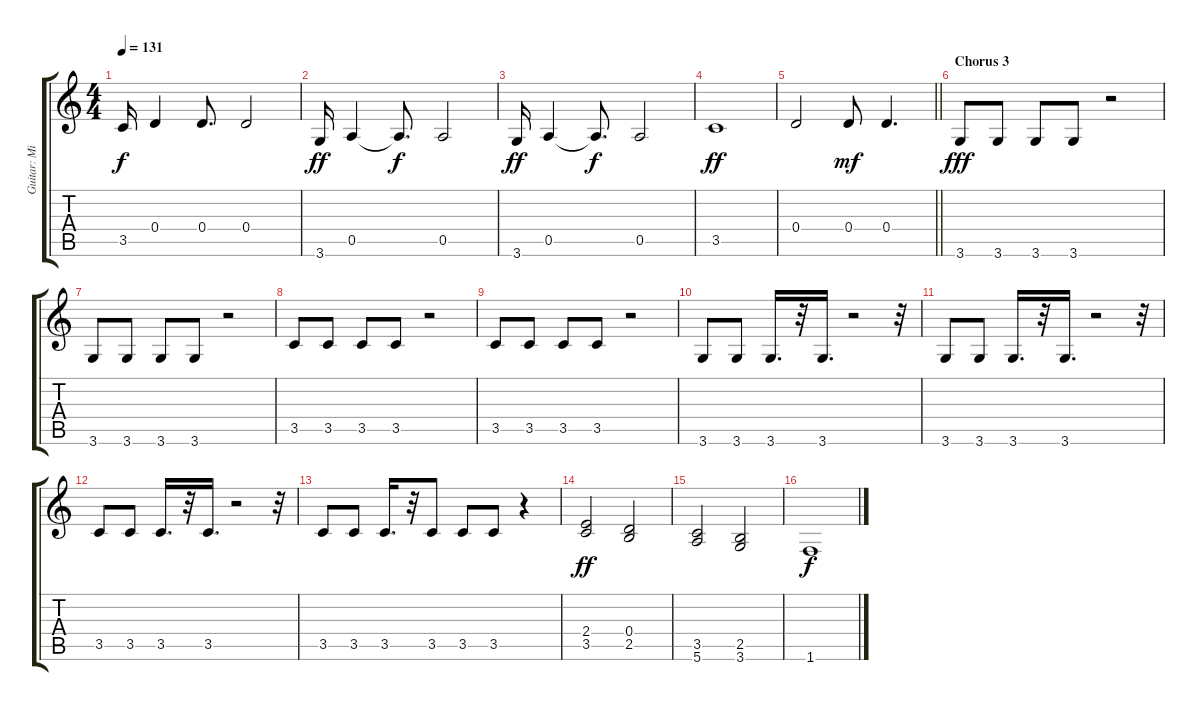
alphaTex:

\track ("Guitar: Mick Ralphs" "Guitar: Mi") {instrument overdrivenguitar}
\staff {score tabs}
\tuning (E4 B3 G3 D3 A2 E2) {hide}
\ts (4 4)
\tempo 131
\clef g2
\ks c
3.5.16{dy f} 0.4.4 0.4.8{d} 0.4.2 |
3.6.16{dy ff} 0.5.4 0.5{t}.8{d dy f} 0.5.2 |
3.6.16{dy ff} 0.5.4 0.5{t}.8{d dy f} 0.5.2 |
3.5.1{dy ff} |
\barLineRight lightlight
0.4.2 0.4.8{dy mf} 0.4.4{d} |
\section ("" "Chorus 3")
3.6.8{dy fff} 3.6.8 3.6.8 3.6.8 r.2 |
3.6.8 3.6.8 3.6.8 3.6.8 r.2 |
3.5.8 3.5.8 3.5.8 3.5.8 r.2 |
3.5.8 3.5.8 3.5.8 3.5.8 r.2 |
3.6.8 3.6.8 3.6.16{d} r.32 3.6.16{d} r.2 r.32 |
3.6.8 3.6.8 3.6.16{d} r.32 3.6.16{d} r.2 r.32 |
3.5.8 3.5.8 3.5.16{d} r.32 3.5.16{d} r.2 r.32 |
3.5.8 3.5.8 3.5.16{d} r.32 3.5.8 3.5.8 3.5.8 r.4 |
(2.4 3.5).2{dy ff} (0.4 2.5).2 |
(3.5 5.6).2 (2.5 3.6).2 |
1.6.1{dy f}
